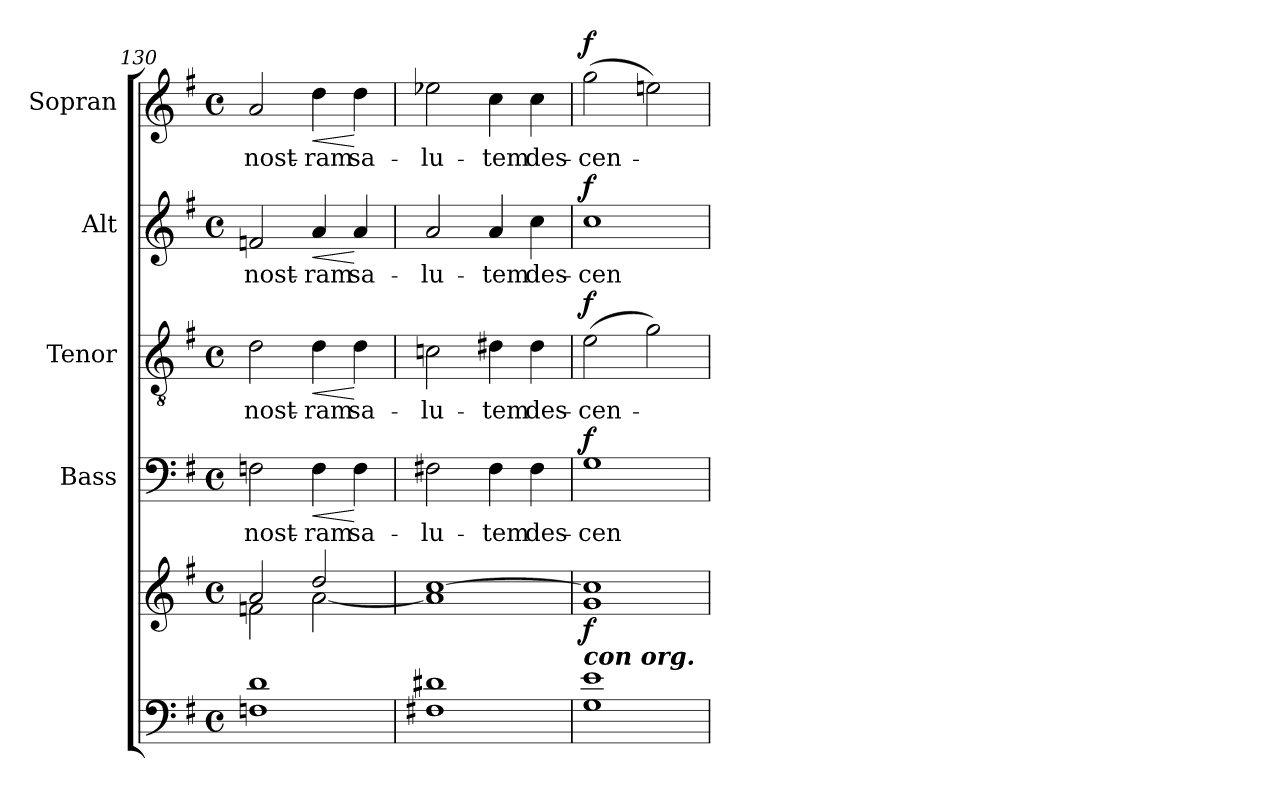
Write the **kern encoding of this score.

**kern	**kern	**dynam	**kern	**text	**dynam	**kern	**text	**dynam	**kern	**text	**dynam	**kern	**text	**dynam
*part5	*part5	*part5	*part4	*part4	*part4	*part3	*part3	*part3	*part2	*part2	*part2	*part1	*part1	*part1
*staff6	*staff5	*staff5/6	*staff4	*staff4	*staff4	*staff3	*staff3	*staff3	*staff2	*staff2	*staff2	*staff1	*staff1	*staff1
*	*	*	*I"Bass	*	*	*I"Tenor	*	*	*I"Alt	*	*	*I"Sopran	*	*
*	*	*	*I'B.	*	*	*I'T.	*	*	*I'A.	*	*	*I'S.	*	*
*clefF4	*clefG2	*	*clefF4	*	*	*clefGv2	*	*	*clefG2	*	*	*clefG2	*	*
*k[f#]	*k[f#]	*	*k[f#]	*	*	*k[f#]	*	*	*k[f#]	*	*	*k[f#]	*	*
*G:	*G:	*	*G:	*	*	*G:	*	*	*G:	*	*	*G:	*	*
*M4/4	*M4/4	*	*M4/4	*	*	*M4/4	*	*	*M4/4	*	*	*M4/4	*	*
*met(c)	*met(c)	*	*met(c)	*	*	*met(c)	*	*	*met(c)	*	*	*met(c)	*	*
=130	=130	=130	=130	=130	=130	=130	=130	=130	=130	=130	=130	=130	=130	=130
*^	*^	*	*	*	*	*	*	*	*	*	*	*	*	*
!	!	!	!	!	!	!LO:LY:b	!	!	!LO:LY:b	!	!	!LO:LY:b	!	!	!LO:LY:b	!
1d	1Fn	2a/	2fn\	.	2Fn\	nost-	.	2d\	nost-	.	2fn/	nost-	.	2a/	nost-	.
!	!	!	!	!	!	!LO:LY:b	!LO:HP:b	!	!LO:LY:b	!LO:HP:b	!	!LO:LY:b	!LO:HP:b	!	!LO:LY:b	!LO:HP:b
.	.	2dd/	[<2a\	.	4F\	-ram	<	4d\	-ram	<	4a/	-ram	<	4dd\	-ram	<
!	!	!	!	!	!	!LO:LY:b	!	!	!LO:LY:b	!	!	!LO:LY:b	!	!	!LO:LY:b	!
.	.	.	.	.	4F\	sa-	[	4d\	sa-	[	4a/	sa-	[	4dd\	sa-	[
=131	=131	=131	=131	=131	=131	=131	=131	=131	=131	=131	=131	=131	=131	=131	=131	=131
!	!	!	!	!	!	!LO:LY:b	!	!	!LO:LY:b	!	!	!LO:LY:b	!	!	!LO:LY:b	!
1d#X	1F#X	[>1cc	1a]	.	2F#X\	-lu-	.	2cn\	-lu-	.	2a/	-lu-	.	2ee-X\	-lu-	.
!	!	!	!	!	!	!LO:LY:b	!	!	!LO:LY:b	!	!	!LO:LY:b	!	!	!LO:LY:b	!
.	.	.	.	.	4F#\	-tem	.	4d#X\	-tem	.	4a/	-tem	.	4cc\	-tem	.
!	!	!	!	!	!	!LO:LY:b	!	!	!LO:LY:b	!	!	!LO:LY:b	!	!	!LO:LY:b	!
.	.	.	.	.	4F#\	des-	.	4d#\	des-	.	4cc\	des-	.	4cc\	des-	.
=132	=132	=132	=132	=132	=132	=132	=132	=132	=132	=132	=132	=132	=132	=132	=132	=132
!	!	!LO:TX:b:Bi:t=con org.	!	!	!	!	!	!	!	!	!	!	!	!	!	!
!	!	!	!	!LO:DY:b	!	!LO:LY:b	!LO:DY:a	!	!LO:LY:b	!LO:DY:a	!	!LO:LY:b	!LO:DY:a	!	!LO:LY:b	!LO:DY:a
1e	1G	1cc]	1g	f	1G	-cen-	f	(>2e\	-cen-	f	1cc	-cen-	f	(>2gg\	-cen-	f
.	.	.	.	.	.	.	.	2g\)	.	.	.	.	.	2een\)	.	.
*v	*v	*	*	*	*	*	*	*	*	*	*	*	*	*	*	*
*	*v	*v	*	*	*	*	*	*	*	*	*	*	*	*	*
=	=	=	=	=	=	=	=	=	=	=	=	=	=	=
*-	*-	*-	*-	*-	*-	*-	*-	*-	*-	*-	*-	*-	*-	*-
